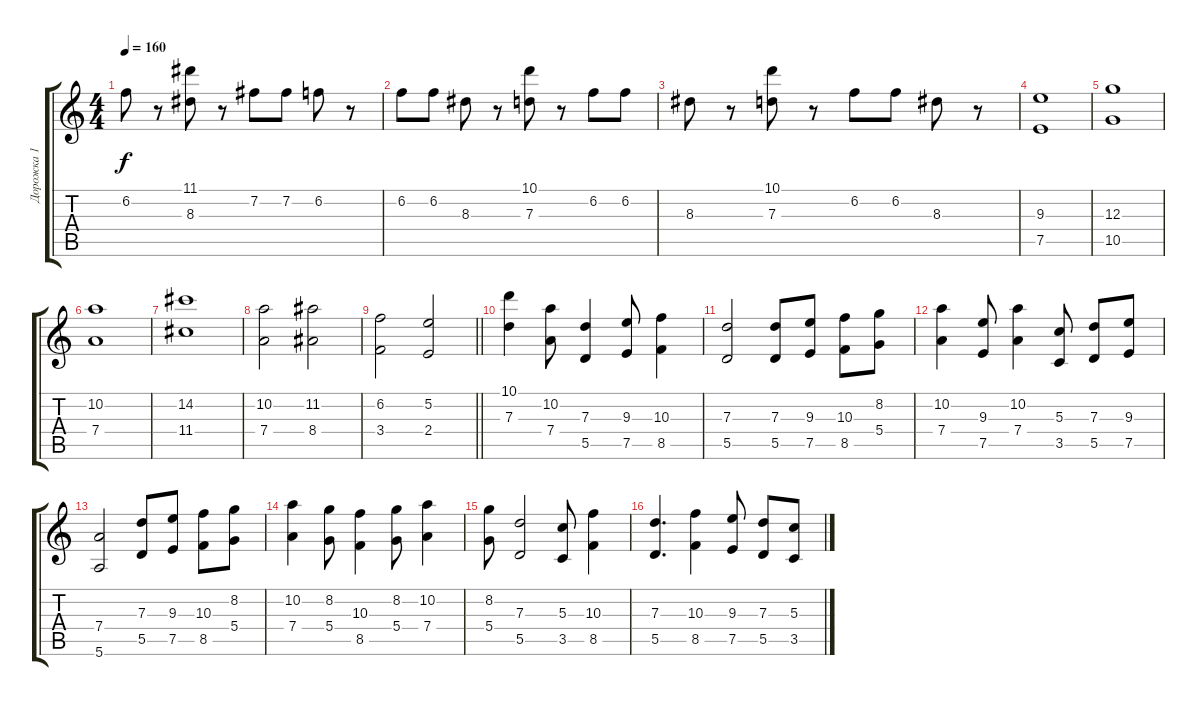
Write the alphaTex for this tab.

\track ("Дорожка 1" "Дорожка 1") {instrument acousticguitarsteel}
\staff {score tabs}
\tuning (E4 B3 G3 D3 A2 E2) {hide}
\ts (4 4)
\tempo 160
\clef g2
\ks c
6.2.8{dy f} r.8 (11.1 8.3).8 r.8 7.2.8 7.2.8 6.2.8 r.8 |
6.2.8 6.2.8 8.3.8 r.8 (10.1 7.3).8 r.8 6.2.8 6.2.8 |
8.3.8 r.8 (10.1 7.3).8 r.8 6.2.8 6.2.8 8.3.8 r.8 |
(9.3 7.5).1 |
(12.3 10.5).1 |
(10.2 7.4).1 |
(14.2 11.4).1 |
(10.2 7.4).2 (11.2 8.4).2 |
\barLineRight lightlight
(6.2 3.4).2 (5.2 2.4).2 |
(10.1 7.3).4 (10.2 7.4).8 (7.3 5.5).4 (9.3 7.5).8 (10.3 8.5).4 |
(7.3 5.5).2 (7.3 5.5).8 (9.3 7.5).8 (10.3 8.5).8 (8.2 5.4).8 |
(10.2 7.4).4 (9.3 7.5).8 (10.2 7.4).4 (5.3 3.5).8 (7.3 5.5).8 (9.3 7.5).8 |
(7.4 5.6).2 (7.3 5.5).8 (9.3 7.5).8 (10.3 8.5).8 (8.2 5.4).8 |
(10.2 7.4).4 (8.2 5.4).8 (10.3 8.5).4 (8.2 5.4).8 (10.2 7.4).4 |
(8.2 5.4).8 (7.3 5.5).2 (5.3 3.5).8 (10.3 8.5).4 |
(7.3 5.5).4{d} (10.3 8.5).4 (9.3 7.5).8 (7.3 5.5).8 (5.3 3.5).8
